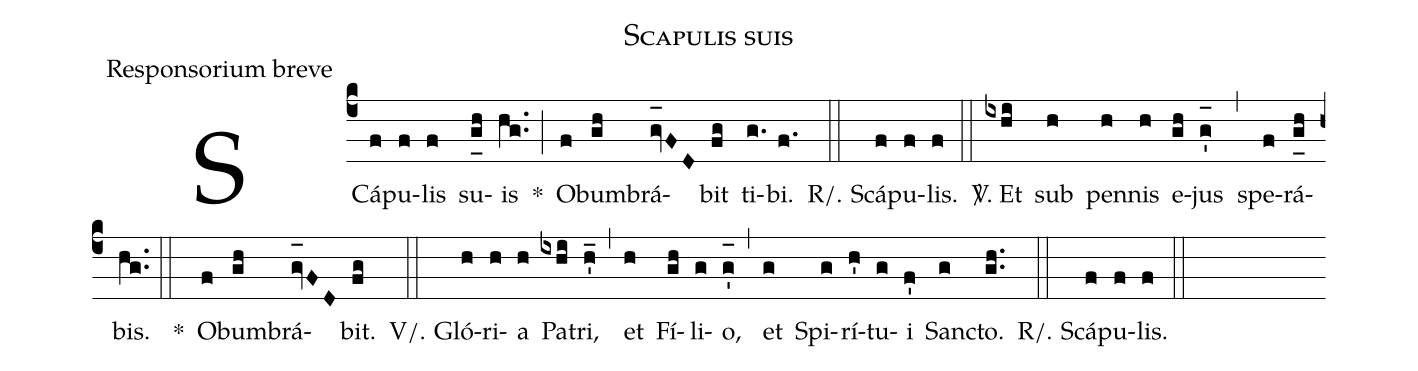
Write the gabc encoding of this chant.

name:Scapulis suis;
office-part:Responsorium breve;
%%
(c4) SCá(f)pu(f)lis(f) su(g_[uh:l]h)is(hg..) *(;) Ob(f)um(gh)brá(gv_[oh:h]FD)bit(fg) ti(g.)bi.(f.) (::)
R/. Scá(f)pu(f)lis.(f) (::)
<sp>V/</sp>. Et(ixhi) sub(h) pen(h)nis(h) e(gh)jus(g'_[oh:h]) (,) spe(f)rá(g_[uh:l]h)bis.(hg..) (::)
*() Ob(f)um(gh)brá(gv_[oh:h]FD)bit.(fg) (::)
V/. Gló(h)ri(h)a(h) Pa(ixhi)tri,(h'_) (,) et(h) Fí(gh)li(g)o,(g'_[oh:h]) (,) et(g) Spi(g)rí(h')tu(g)i(f') San(g)cto.(gh..) (::)
R/. Scá(f)pu(f)lis.(f) (::)
